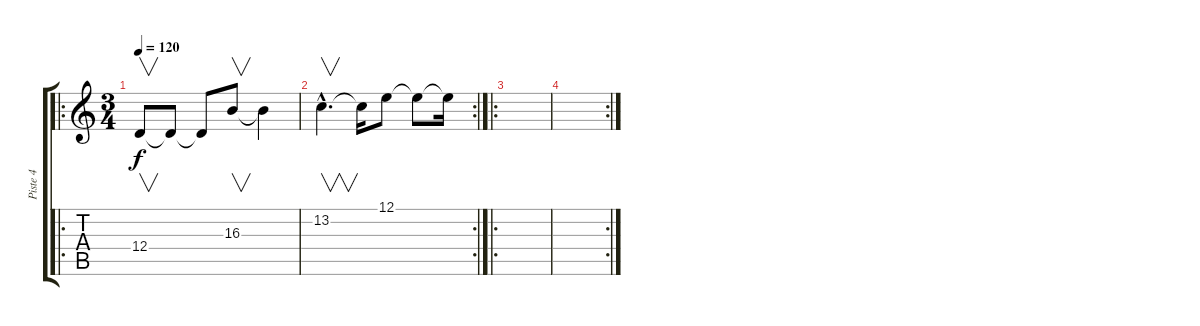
\track ("Piste 4" "Piste 4") {instrument accordion}
\staff {score tabs}
\tuning (E4 B3 G3 D3 A2 E2) {hide}
\ro
\ts (3 4)
\tempo 120
\clef g2
\ks c
12.4.8{v dy f} 12.4{t}.8 12.4{t}.8 16.3.8{v} 16.3{t}.4 |
\rc 2
13.2{hac}.4{v d} 13.2{t}.16 12.1.8 12.1{t}.8 12.1{t}.16 |
\ro
|
\rc 2
